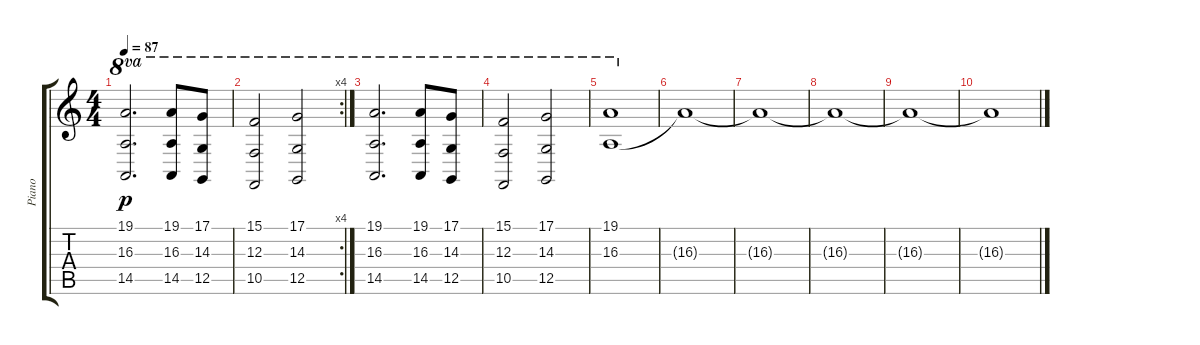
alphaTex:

\track ("Piano" "Piano") {instrument acousticgrandpiano}
\staff {score tabs}
\tuning (D4 A3 F3 C3 G2 C2) {hide}
\ts (4 4)
\tempo 87
\clef g2
\ks c
(19.1 16.3 14.5).2{d ot 8va dy p} (19.1 16.3 14.5).8{ot 8va} (17.1 14.3 12.5).8{ot 8va} |
\rc 4
(15.1 12.3 10.5).2{ot 8va} (17.1 14.3 12.5).2{ot 8va} |
(19.1 16.3 14.5).2{d ot 8va} (19.1 16.3 14.5).8{ot 8va} (17.1 14.3 12.5).8{ot 8va} |
(15.1 12.3 10.5).2{ot 8va} (17.1 14.3 12.5).2{ot 8va} |
(19.1 16.3).1{ot 8va} |
16.3{t}.1 |
16.3{t}.1 |
16.3{t}.1 |
16.3{t}.1 |
16.3{t}.1
